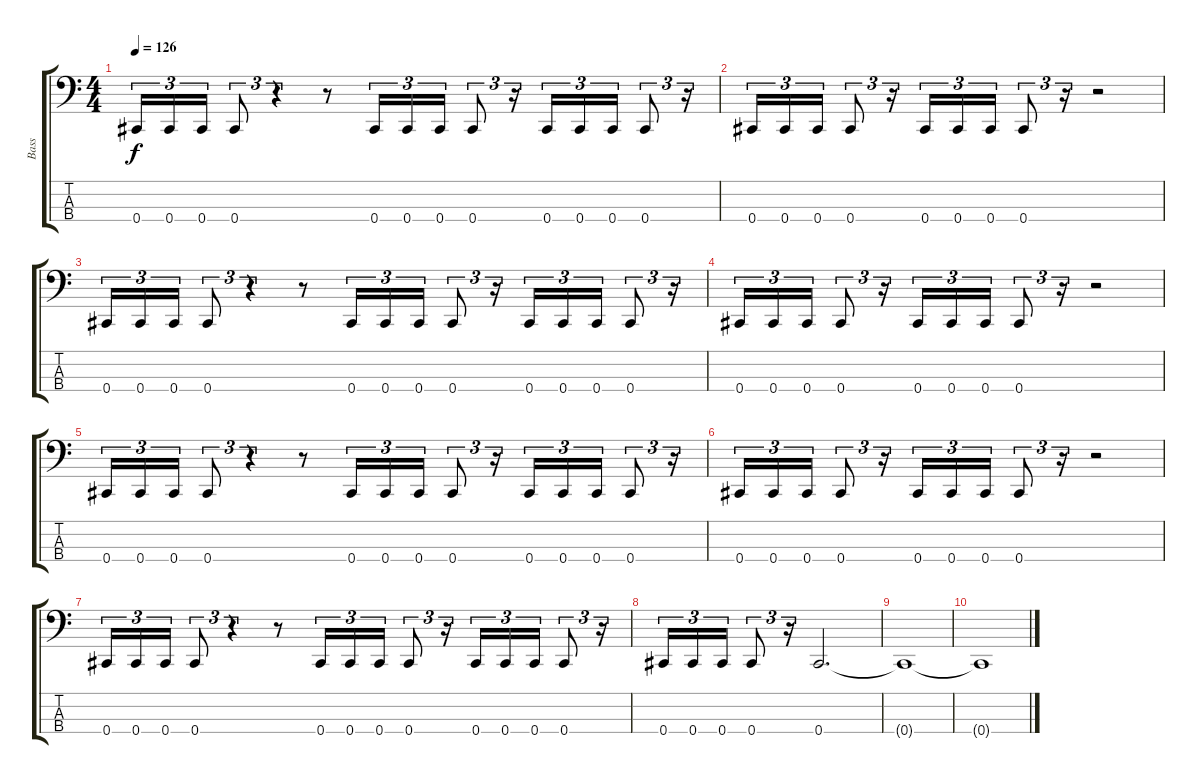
\track ("Bass" "Bass") {instrument electricbasspick}
\staff {score tabs}
\tuning (E2 B1 Gb1 Db1) {hide}
\ts (4 4)
\tempo 126
\clef f4
\ks c
0.4.16{tu (3 2) dy f} 0.4.16{tu (3 2)} 0.4.16{tu (3 2)} 0.4.8{tu (3 2)} r.4{tu (3 2)} r.8 0.4.16{tu (3 2)} 0.4.16{tu (3 2)} 0.4.16{tu (3 2)} 0.4.8{tu (3 2)} r.16{tu (3 2)} 0.4.16{tu (3 2)} 0.4.16{tu (3 2)} 0.4.16{tu (3 2)} 0.4.8{tu (3 2)} r.16{tu (3 2)} |
0.4.16{tu (3 2)} 0.4.16{tu (3 2)} 0.4.16{tu (3 2)} 0.4.8{tu (3 2)} r.16{tu (3 2)} 0.4.16{tu (3 2)} 0.4.16{tu (3 2)} 0.4.16{tu (3 2)} 0.4.8{tu (3 2)} r.16{tu (3 2)} r.2 |
0.4.16{tu (3 2)} 0.4.16{tu (3 2)} 0.4.16{tu (3 2)} 0.4.8{tu (3 2)} r.4{tu (3 2)} r.8 0.4.16{tu (3 2)} 0.4.16{tu (3 2)} 0.4.16{tu (3 2)} 0.4.8{tu (3 2)} r.16{tu (3 2)} 0.4.16{tu (3 2)} 0.4.16{tu (3 2)} 0.4.16{tu (3 2)} 0.4.8{tu (3 2)} r.16{tu (3 2)} |
0.4.16{tu (3 2)} 0.4.16{tu (3 2)} 0.4.16{tu (3 2)} 0.4.8{tu (3 2)} r.16{tu (3 2)} 0.4.16{tu (3 2)} 0.4.16{tu (3 2)} 0.4.16{tu (3 2)} 0.4.8{tu (3 2)} r.16{tu (3 2)} r.2 |
0.4.16{tu (3 2)} 0.4.16{tu (3 2)} 0.4.16{tu (3 2)} 0.4.8{tu (3 2)} r.4{tu (3 2)} r.8 0.4.16{tu (3 2)} 0.4.16{tu (3 2)} 0.4.16{tu (3 2)} 0.4.8{tu (3 2)} r.16{tu (3 2)} 0.4.16{tu (3 2)} 0.4.16{tu (3 2)} 0.4.16{tu (3 2)} 0.4.8{tu (3 2)} r.16{tu (3 2)} |
0.4.16{tu (3 2)} 0.4.16{tu (3 2)} 0.4.16{tu (3 2)} 0.4.8{tu (3 2)} r.16{tu (3 2)} 0.4.16{tu (3 2)} 0.4.16{tu (3 2)} 0.4.16{tu (3 2)} 0.4.8{tu (3 2)} r.16{tu (3 2)} r.2 |
0.4.16{tu (3 2)} 0.4.16{tu (3 2)} 0.4.16{tu (3 2)} 0.4.8{tu (3 2)} r.4{tu (3 2)} r.8 0.4.16{tu (3 2)} 0.4.16{tu (3 2)} 0.4.16{tu (3 2)} 0.4.8{tu (3 2)} r.16{tu (3 2)} 0.4.16{tu (3 2)} 0.4.16{tu (3 2)} 0.4.16{tu (3 2)} 0.4.8{tu (3 2)} r.16{tu (3 2)} |
0.4.16{tu (3 2)} 0.4.16{tu (3 2)} 0.4.16{tu (3 2)} 0.4.8{tu (3 2)} r.16{tu (3 2)} 0.4.2{d} |
0.4{t}.1 |
0.4{t}.1
